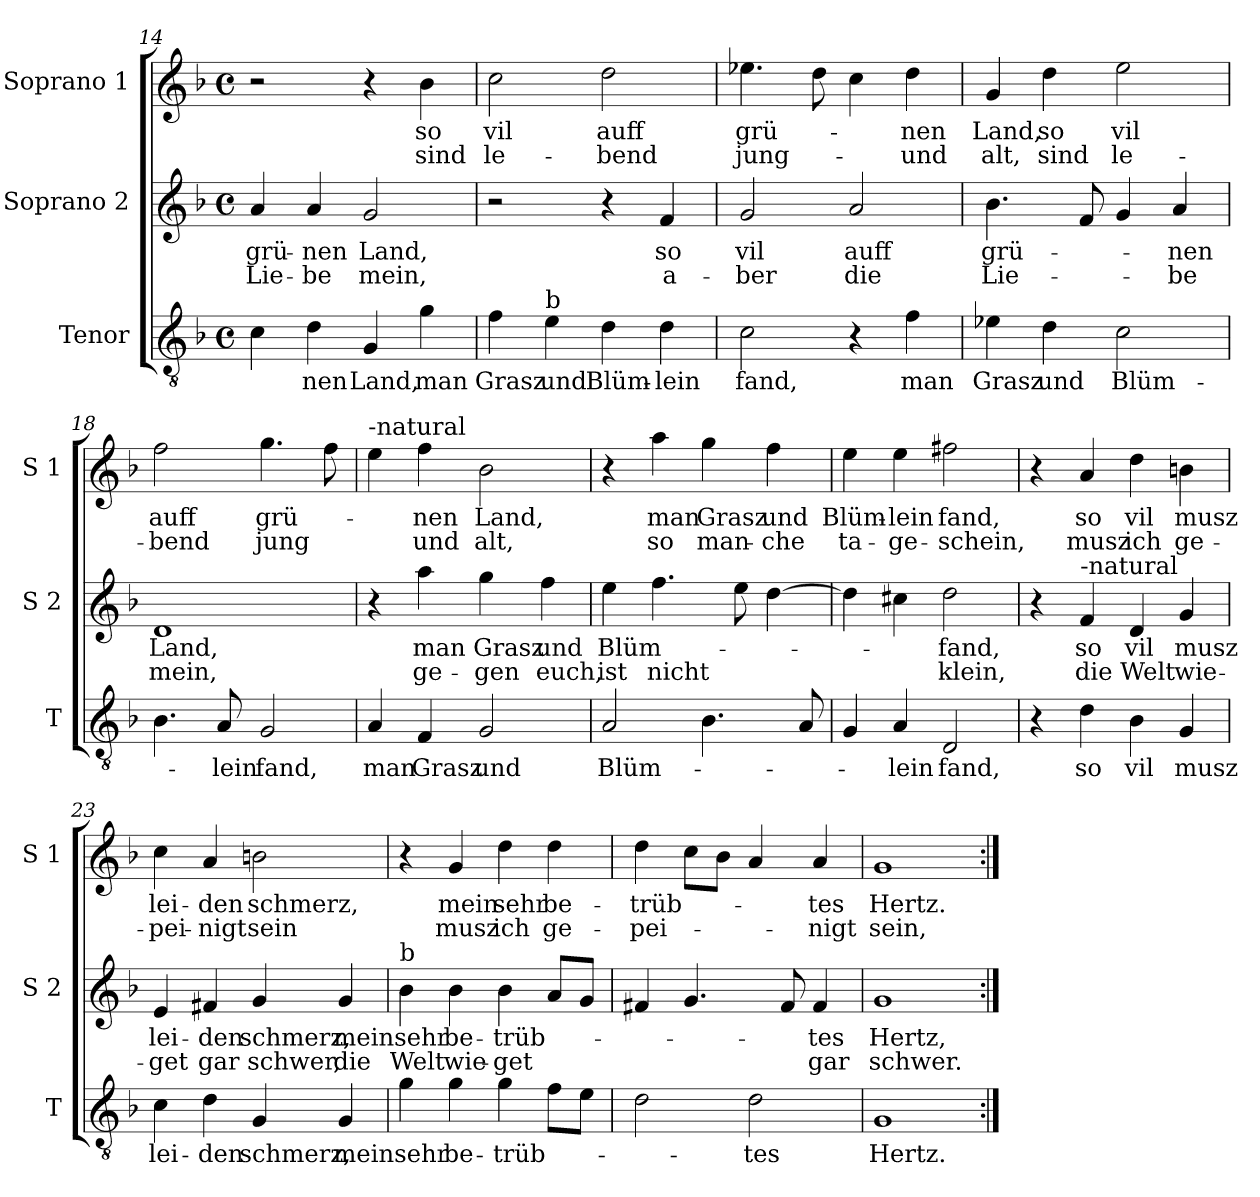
**kern	**text	**kern	**text	**text	**kern	**text	**text
*part3	*part3	*part2	*part2	*part2	*part1	*part1	*part1
*staff3	*staff3	*staff2	*staff2	*staff2	*staff1	*staff1	*staff1
*I"Tenor	*	*I"Soprano 2	*	*	*I"Soprano 1	*	*
*I'T	*	*I'S 2	*	*	*I'S 1	*	*
*clefGv2	*	*clefG2	*	*	*clefG2	*	*
*k[b-]	*	*k[b-]	*	*	*k[b-]	*	*
*F:	*	*F:	*	*	*F:	*	*
*M4/4	*	*M4/4	*	*	*M4/4	*	*
*met(c)	*	*met(c)	*	*	*met(c)	*	*
=14	=14	=14	=14	=14	=14	=14	=14
!	!	!	!LO:LY:b	!LO:LY:b	!	!	!
4c\	.	4a/	grü-	Lie-	2r	.	.
!	!LO:LY:b	!	!LO:LY:b	!LO:LY:b	!	!	!
4d\	-nen	4a/	-nen	-be	.	.	.
!	!LO:LY:b	!	!LO:LY:b	!LO:LY:b	!	!	!
4G/	Land,	2g/	Land,	mein,	4r	.	.
!	!LO:LY:b	!	!	!	!	!LO:LY:b	!LO:LY:b
4g\	man	.	.	.	4b-\	so	sind
!!LO:PB:g=z
=15	=15	=15	=15	=15	=15	=15	=15
!	!LO:LY:b	!	!	!	!	!LO:LY:b	!LO:LY:b
4f\	Grasz	2r	.	.	2cc\	vil	le-
!LO:TX:a:t=b	!	!	!	!	!	!	!
!	!LO:LY:b	!	!	!	!	!	!
4e\	und	.	.	.	.	.	.
!	!LO:LY:b	!	!	!	!	!LO:LY:b	!LO:LY:b
4d\	Blüm-	4r	.	.	2dd\	auff	-bend
!	!LO:LY:b	!	!LO:LY:b	!LO:LY:b	!	!	!
4d\	-lein	4f/	so	a-	.	.	.
=16	=16	=16	=16	=16	=16	=16	=16
!	!LO:LY:b	!	!LO:LY:b	!LO:LY:b	!	!LO:LY:b	!LO:LY:b
2c\	fand,	2g/	vil	-ber	4.ee-X\	grü-	jung-
.	.	.	.	.	8dd\	.	.
!	!	!	!LO:LY:b	!LO:LY:b	!	!	!
4r	.	2a/	auff	die	4cc\	.	.
!	!LO:LY:b	!	!	!	!	!LO:LY:b	!LO:LY:b
4f\	man	.	.	.	4dd\	-nen	-und
=17	=17	=17	=17	=17	=17	=17	=17
!	!LO:LY:b	!	!LO:LY:b	!LO:LY:b	!	!LO:LY:b	!LO:LY:b
4e-X\	Grasz	4.b-\	grü-	Lie-	4g/	Land,	alt,
!	!LO:LY:b	!	!	!	!	!LO:LY:b	!LO:LY:b
4d\	und	.	.	.	4dd\	so	sind
.	.	8f/	.	.	.	.	.
!	!LO:LY:b	!	!	!	!	!LO:LY:b	!LO:LY:b
2c\	Blüm-	4g/	.	.	2ee\	vil	le-
!	!	!	!LO:LY:b	!LO:LY:b	!	!	!
.	.	4a/	-nen	-be	.	.	.
=18	=18	=18	=18	=18	=18	=18	=18
!	!	!	!LO:LY:b	!LO:LY:b	!	!LO:LY:b	!LO:LY:b
4.B-\	.	1d	Land,	mein,	2ff\	auff	-bend
!	!LO:LY:b	!	!	!	!	!	!
8A/	-lein	.	.	.	.	.	.
!	!LO:LY:b	!	!	!	!	!LO:LY:b	!LO:LY:b
2G/	fand,	.	.	.	4.gg\	grü-	jung
.	.	.	.	.	8ff\	.	.
!!LO:LB:g=z
=19	=19	=19	=19	=19	=19	=19	=19
!	!	!	!	!	!LO:TX:a:t=-natural	!	!
!	!LO:LY:b	!	!	!	!	!	!
4A/	man	4r	.	.	4ee\	.	.
!	!LO:LY:b	!	!LO:LY:b	!LO:LY:b	!	!LO:LY:b	!LO:LY:b
4F/	Grasz	4aa\	man	ge-	4ff\	-nen	und
!	!LO:LY:b	!	!LO:LY:b	!LO:LY:b	!	!LO:LY:b	!LO:LY:b
2G/	und	4gg\	Grasz	-gen	2b-\	Land,	alt,
!	!	!	!LO:LY:b	!LO:LY:b	!	!	!
.	.	4ff\	und	euch,	.	.	.
=20	=20	=20	=20	=20	=20	=20	=20
!	!LO:LY:b	!	!LO:LY:b	!LO:LY:b	!	!	!
2A/	Blüm-	4ee\	Blüm-	ist	4r	.	.
!	!	!	!	!LO:LY:b	!	!LO:LY:b	!LO:LY:b
.	.	4.ff\	.	nicht	4aa\	man	so
!	!	!	!	!	!	!LO:LY:b	!LO:LY:b
4.B-\	.	.	.	.	4gg\	Grasz	man-
.	.	8ee\	.	.	.	.	.
!	!	!	!	!	!	!LO:LY:b	!LO:LY:b
.	.	[4dd\	.	.	4ff\	und	-che
8A/	.	.	.	.	.	.	.
=21	=21	=21	=21	=21	=21	=21	=21
!	!	!	!	!	!	!LO:LY:b	!LO:LY:b
4G/	.	4dd\]	.	.	4ee\	Blüm-	ta-
!	!LO:LY:b	!	!	!	!	!LO:LY:b	!LO:LY:b
4A/	-lein	4cc#X\	.	.	4ee\	-lein	-ge-
!	!LO:LY:b	!	!LO:LY:b	!LO:LY:b	!	!LO:LY:b	!LO:LY:b
2D/	fand,	2dd\	fand,	klein,	2ff#X\	fand,	-schein,
=22	=22	=22	=22	=22	=22	=22	=22
4r	.	4r	.	.	4r	.	.
!	!	!LO:TX:a:t=-natural	!	!	!	!	!
!	!LO:LY:b	!	!LO:LY:b	!LO:LY:b	!	!LO:LY:b	!LO:LY:b
4d\	so	4f/	so	die	4a/	so	musz
!	!LO:LY:b	!	!LO:LY:b	!LO:LY:b	!	!LO:LY:b	!LO:LY:b
4B-\	vil	4d/	vil	Welt	4dd\	vil	ich
!	!LO:LY:b	!	!LO:LY:b	!LO:LY:b	!	!LO:LY:b	!LO:LY:b
4G/	musz	4g/	musz	wie-	4bn\	musz	ge-
!!LO:LB:g=z
=23	=23	=23	=23	=23	=23	=23	=23
!	!LO:LY:b	!	!LO:LY:b	!LO:LY:b	!	!LO:LY:b	!LO:LY:b
4c\	lei-	4e/	lei-	-get	4cc\	lei-	-pei-
!	!LO:LY:b	!	!LO:LY:b	!LO:LY:b	!	!LO:LY:b	!LO:LY:b
4d\	-den	4f#X/	-den	gar	4a/	-den	-nigt
!	!LO:LY:b	!	!LO:LY:b	!LO:LY:b	!	!LO:LY:b	!LO:LY:b
4G/	schmerz,	4g/	schmerz,	schwer,	2bn\	schmerz,	sein
!	!LO:LY:b	!	!LO:LY:b	!LO:LY:b	!	!	!
4G/	mein	4g/	mein	die	.	.	.
=24	=24	=24	=24	=24	=24	=24	=24
!	!	!LO:TX:a:t=b	!	!	!	!	!
!	!LO:LY:b	!	!LO:LY:b	!LO:LY:b	!	!	!
4g\	sehr	4b-\	sehr	Welt	4r	.	.
!	!LO:LY:b	!	!LO:LY:b	!LO:LY:b	!	!LO:LY:b	!LO:LY:b
4g\	be-	4b-\	be-	wie-	4g/	mein	musz
!	!LO:LY:b	!	!LO:LY:b	!LO:LY:b	!	!LO:LY:b	!LO:LY:b
4g\	-trüb-	4b-\	-trüb-	-get	4dd\	sehr	ich
!	!	!	!	!	!	!LO:LY:b	!LO:LY:b
8f\L	.	8a/L	.	.	4dd\	be-	ge-
8e\J	.	8g/J	.	.	.	.	.
=25	=25	=25	=25	=25	=25	=25	=25
!	!	!	!	!	!	!LO:LY:b	!LO:LY:b
2d\	.	4f#X/	.	.	4dd\	-trüb-	-pei-
.	.	4.g/	.	.	8cc\L	.	.
.	.	.	.	.	8b-\J	.	.
!	!LO:LY:b	!	!	!	!	!	!
2d\	-tes	.	.	.	4a/	.	.
.	.	8f#/	.	.	.	.	.
!	!	!	!LO:LY:b	!LO:LY:b	!	!LO:LY:b	!LO:LY:b
.	.	4f#/	-tes	gar	4a/	-tes	-nigt
=26	=26	=26	=26	=26	=26	=26	=26
!	!LO:LY:b	!	!LO:LY:b	!LO:LY:b	!	!LO:LY:b	!LO:LY:b
1G	Hertz.	1g	Hertz,	schwer.	1g	Hertz.	sein,
=:|!	=:|!	=:|!	=:|!	=:|!	=:|!	=:|!	=:|!
*-	*-	*-	*-	*-	*-	*-	*-
